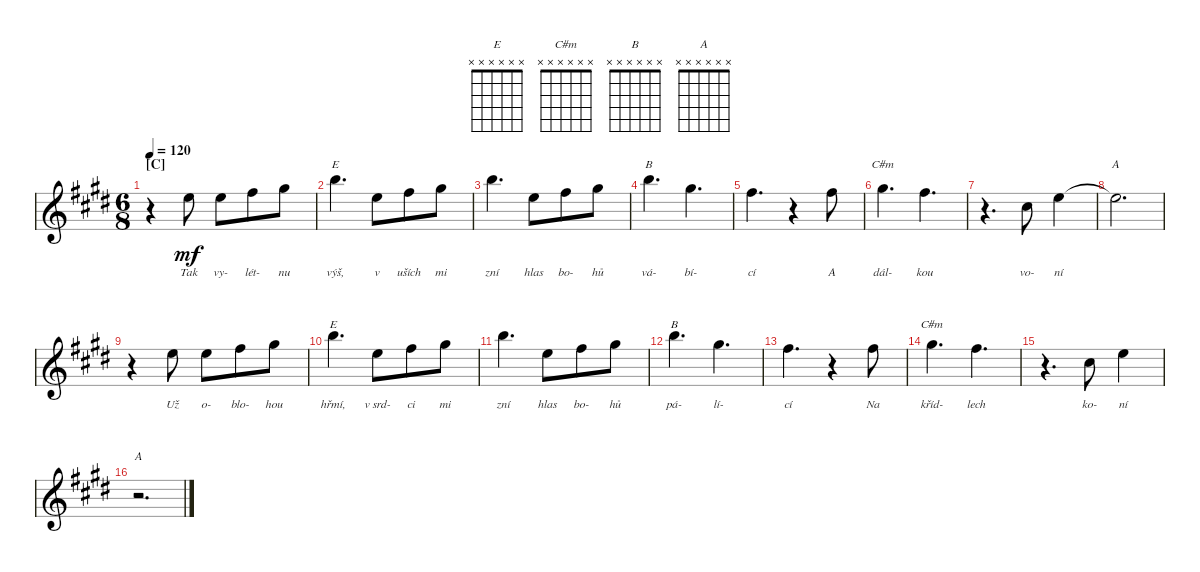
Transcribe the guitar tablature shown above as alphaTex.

\defaultSystemsLayout 4
\bracketExtendMode groupsimilarinstruments
\singleTrackTrackNamePolicy hidden
\multiTrackTrackNamePolicy hidden
\otherSystemsTrackNameOrientation horizontal
\track ("Lead" "Lead") {instrument acousticguitarsteel}
\staff {score}
\tuning (E4 B3 G3 D3 A2 E2)
\chord ("E" x x x x x x)
\chord ("C#m" x x x x x x)
\chord ("B" x x x x x x)
\chord ("A" x x x x x x)
\ts (6 8)
\section ("C" "")
\tempo 120
\clef g2
\ks e
r.4{dy mf} 5.2.8{lyrics (0 "Tak") lyrics (1 "") lyrics (2 "") lyrics (3 "") lyrics (4 "")} 5.2.8{lyrics (0 "vy-") lyrics (1 "") lyrics (2 "") lyrics (3 "") lyrics (4 "")} 7.2.8{lyrics (0 "lét-") lyrics (1 "") lyrics (2 "") lyrics (3 "") lyrics (4 "")} 9.2.8{lyrics (0 "nu") lyrics (1 "") lyrics (2 "") lyrics (3 "") lyrics (4 "")} |
12.2.4{d ch "E" lyrics (0 "výš,") lyrics (1 "") lyrics (2 "") lyrics (3 "") lyrics (4 "")} 5.2.8{lyrics (0 "v") lyrics (1 "") lyrics (2 "") lyrics (3 "") lyrics (4 "")} 7.2.8{lyrics (0 "uších") lyrics (1 "") lyrics (2 "") lyrics (3 "") lyrics (4 "")} 9.2.8{lyrics (0 "mi") lyrics (1 "") lyrics (2 "") lyrics (3 "") lyrics (4 "")} |
12.2.4{d lyrics (0 "zní") lyrics (1 "") lyrics (2 "") lyrics (3 "") lyrics (4 "")} 5.2.8{lyrics (0 "hlas") lyrics (1 "") lyrics (2 "") lyrics (3 "") lyrics (4 "")} 7.2.8{lyrics (0 "bo-") lyrics (1 "") lyrics (2 "") lyrics (3 "") lyrics (4 "")} 9.2.8{lyrics (0 "hů") lyrics (1 "") lyrics (2 "") lyrics (3 "") lyrics (4 "")} |
7.1.4{d ch "B" lyrics (0 "vá-") lyrics (1 "") lyrics (2 "") lyrics (3 "") lyrics (4 "")} 4.1.4{d lyrics (0 "bí-") lyrics (1 "") lyrics (2 "") lyrics (3 "") lyrics (4 "")} |
2.1.4{d lyrics (0 "cí") lyrics (1 "") lyrics (2 "") lyrics (3 "") lyrics (4 "")} r.4 2.1.8{lyrics (0 "A") lyrics (1 "") lyrics (2 "") lyrics (3 "") lyrics (4 "")} |
4.1.4{d ch "C#m" lyrics (0 "dál-") lyrics (1 "") lyrics (2 "") lyrics (3 "") lyrics (4 "")} 2.1.4{d lyrics (0 "kou") lyrics (1 "") lyrics (2 "") lyrics (3 "") lyrics (4 "")} |
r.4{d} 2.2.8{lyrics (0 "vo-") lyrics (1 "") lyrics (2 "") lyrics (3 "") lyrics (4 "")} 0.1.4{lyrics (0 "ní") lyrics (1 "") lyrics (2 "") lyrics (3 "") lyrics (4 "")} |
0.1{t}.2{d ch "A"} |
r.4 0.1.8{lyrics (0 "Už") lyrics (1 "") lyrics (2 "") lyrics (3 "") lyrics (4 "")} 0.1.8{lyrics (0 "o-") lyrics (1 "") lyrics (2 "") lyrics (3 "") lyrics (4 "")} 2.1.8{lyrics (0 "blo-") lyrics (1 "") lyrics (2 "") lyrics (3 "") lyrics (4 "")} 4.1.8{lyrics (0 "hou") lyrics (1 "") lyrics (2 "") lyrics (3 "") lyrics (4 "")} |
7.1.4{d ch "E" lyrics (0 "hřmí,") lyrics (1 "") lyrics (2 "") lyrics (3 "") lyrics (4 "")} 0.1.8{lyrics (0 "v srd-") lyrics (1 "") lyrics (2 "") lyrics (3 "") lyrics (4 "")} 2.1.8{lyrics (0 "ci") lyrics (1 "") lyrics (2 "") lyrics (3 "") lyrics (4 "")} 4.1.8{lyrics (0 "mi") lyrics (1 "") lyrics (2 "") lyrics (3 "") lyrics (4 "")} |
7.1.4{d lyrics (0 "zní") lyrics (1 "") lyrics (2 "") lyrics (3 "") lyrics (4 "")} 0.1.8{lyrics (0 "hlas") lyrics (1 "") lyrics (2 "") lyrics (3 "") lyrics (4 "")} 2.1.8{lyrics (0 "bo-") lyrics (1 "") lyrics (2 "") lyrics (3 "") lyrics (4 "")} 4.1.8{lyrics (0 "hů") lyrics (1 "") lyrics (2 "") lyrics (3 "") lyrics (4 "")} |
7.1.4{d ch "B" lyrics (0 "pá-") lyrics (1 "") lyrics (2 "") lyrics (3 "") lyrics (4 "")} 4.1.4{d lyrics (0 "lí-") lyrics (1 "") lyrics (2 "") lyrics (3 "") lyrics (4 "")} |
2.1.4{d lyrics (0 "cí") lyrics (1 "") lyrics (2 "") lyrics (3 "") lyrics (4 "")} r.4 2.1.8{lyrics (0 "Na") lyrics (1 "") lyrics (2 "") lyrics (3 "") lyrics (4 "")} |
4.1.4{d ch "C#m" lyrics (0 "kříd-") lyrics (1 "") lyrics (2 "") lyrics (3 "") lyrics (4 "")} 2.1.4{d lyrics (0 "lech") lyrics (1 "") lyrics (2 "") lyrics (3 "") lyrics (4 "")} |
r.4{d} 2.2.8{lyrics (0 "ko-") lyrics (1 "") lyrics (2 "") lyrics (3 "") lyrics (4 "")} 0.1.4{lyrics (0 "ní") lyrics (1 "") lyrics (2 "") lyrics (3 "") lyrics (4 "")} |
r.2{d ch "A"}
